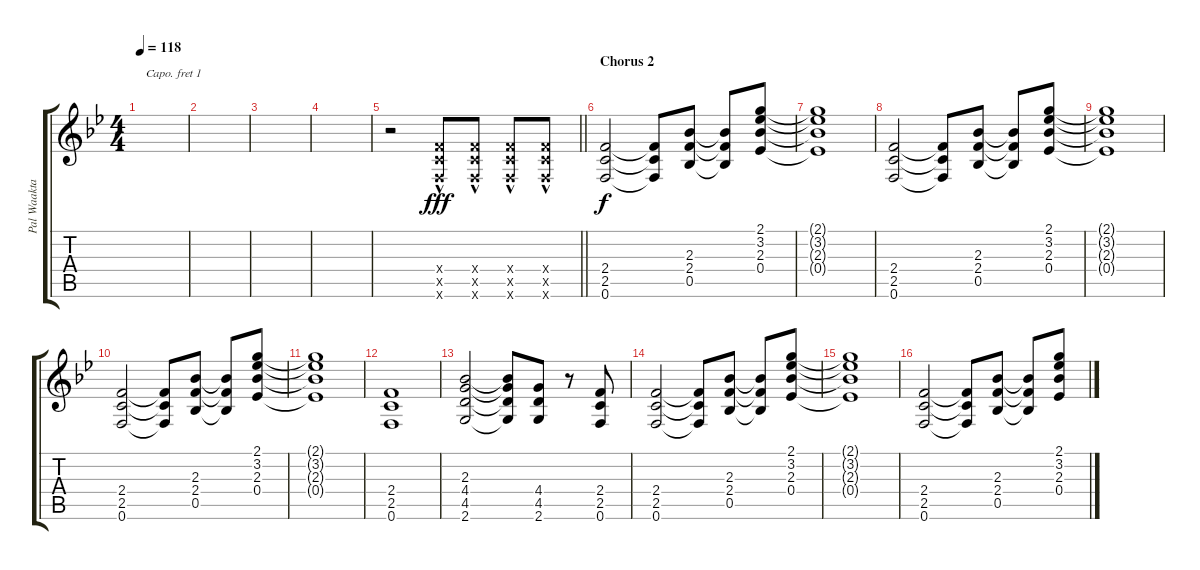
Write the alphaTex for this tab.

\track ("Pal Waaktaar Distortion" "Pal Waakta") {instrument overdrivenguitar}
\staff {score tabs}
\capo 1
\tuning (E4 B3 G3 D3 A2 E2) {hide}
\ts (4 4)
\tempo 118
\clef g2
\ks bb
|
|
|
|
\barLineRight lightlight
r.2{volume 13 instrument overdrivenguitar} (2.4{hac x} 2.5{hac x} 0.6{hac x}).8{dy fff} (2.4{hac x} 2.5{hac x} 0.6{hac x}).8 (2.4{hac x} 2.5{hac x} 0.6{hac x}).8 (2.4{hac x} 2.5{hac x} 0.6{hac x}).8 |
\section ("" "Chorus 2")
(2.4 2.5 0.6).2{dy f} (2.4{t} 2.5{t} 0.6{t}).8 (2.3 2.4 0.5).8 (2.3{t} 2.4{t} 0.5{t}).8 (2.1 3.2 2.3 0.4).8 |
(2.1{t} 3.2{t} 2.3{t} 0.4{t}).1 |
(2.4 2.5 0.6).2 (2.4{t} 2.5{t} 0.6{t}).8 (2.3 2.4 0.5).8 (2.3{t} 2.4{t} 0.5{t}).8 (2.1 3.2 2.3 0.4).8 |
(2.1{t} 3.2{t} 2.3{t} 0.4{t}).1 |
(2.4 2.5 0.6).2 (2.4{t} 2.5{t} 0.6{t}).8 (2.3 2.4 0.5).8 (2.3{t} 2.4{t} 0.5{t}).8 (2.1 3.2 2.3 0.4).8 |
(2.1{t} 3.2{t} 2.3{t} 0.4{t}).1 |
(2.4 2.5 0.6).1 |
(2.3 4.4 4.5 2.6).2 (2.3{t} 4.4{t} 4.5{t} 2.6{t}).8 (4.4 4.5 2.6).8 r.8 (2.4 2.5 0.6).8 |
(2.4 2.5 0.6).2 (2.4{t} 2.5{t} 0.6{t}).8 (2.3 2.4 0.5).8 (2.3{t} 2.4{t} 0.5{t}).8 (2.1 3.2 2.3 0.4).8 |
(2.1{t} 3.2{t} 2.3{t} 0.4{t}).1 |
(2.4 2.5 0.6).2 (2.4{t} 2.5{t} 0.6{t}).8 (2.3 2.4 0.5).8 (2.3{t} 2.4{t} 0.5{t}).8 (2.1 3.2 2.3 0.4).8
